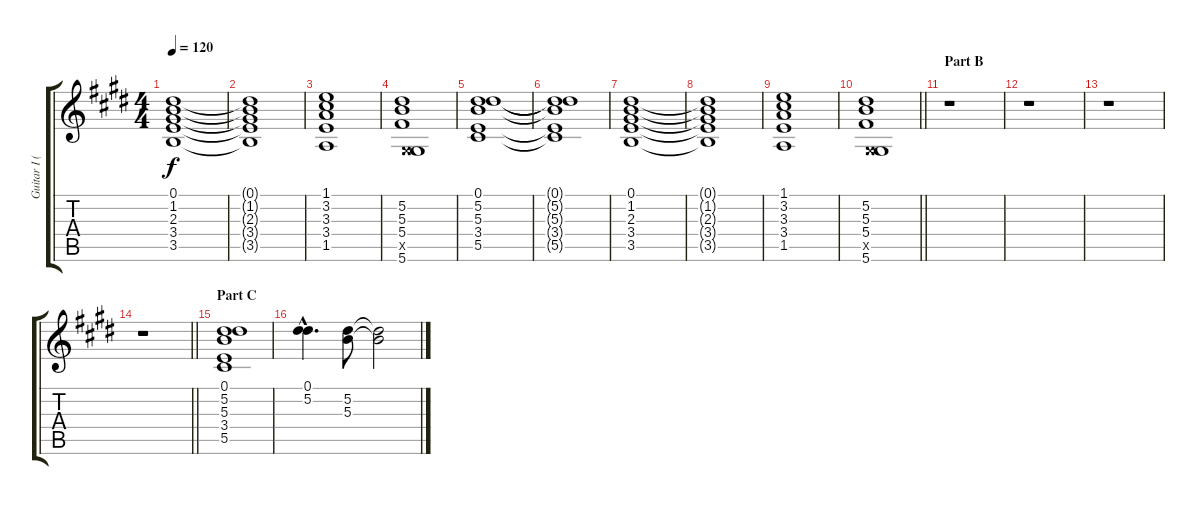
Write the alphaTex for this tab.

\track ("Guitar I (Sugizo)" "Guitar I (") {instrument distortionguitar}
\staff {score tabs}
\tuning (Eb4 Bb3 Gb3 Db3 Ab2 Eb2) {hide}
\ts (4 4)
\tempo 120
\clef g2
\ks e
(0.1 1.2 2.3 3.4 3.5).1{dy f} |
(0.1{t} 1.2{t} 2.3{t} 3.4{t} 3.5{t}).1 |
(1.1 3.2 3.3 3.4 1.5).1 |
(5.2 5.3 5.4 0.5{x} 5.6).1 |
(0.1 5.2 5.3 3.4 5.5).1 |
(0.1{t} 5.2{t} 5.3{t} 3.4{t} 5.5{t}).1 |
(0.1 1.2 2.3 3.4 3.5).1 |
(0.1{t} 1.2{t} 2.3{t} 3.4{t} 3.5{t}).1 |
(1.1 3.2 3.3 3.4 1.5).1 |
\barLineRight lightlight
(5.2 5.3 5.4 0.5{x} 5.6).1 |
\section ("" "Part B")
r.1 |
r.1 |
r.1 |
\barLineRight lightlight
r.1 |
\section ("" "Part C")
(0.1 5.2 5.3 3.4 5.5).1 |
(0.1{hac} 5.2{hac}).4{d} (5.2 5.3).8 (5.2{t} 5.3{t}).2
